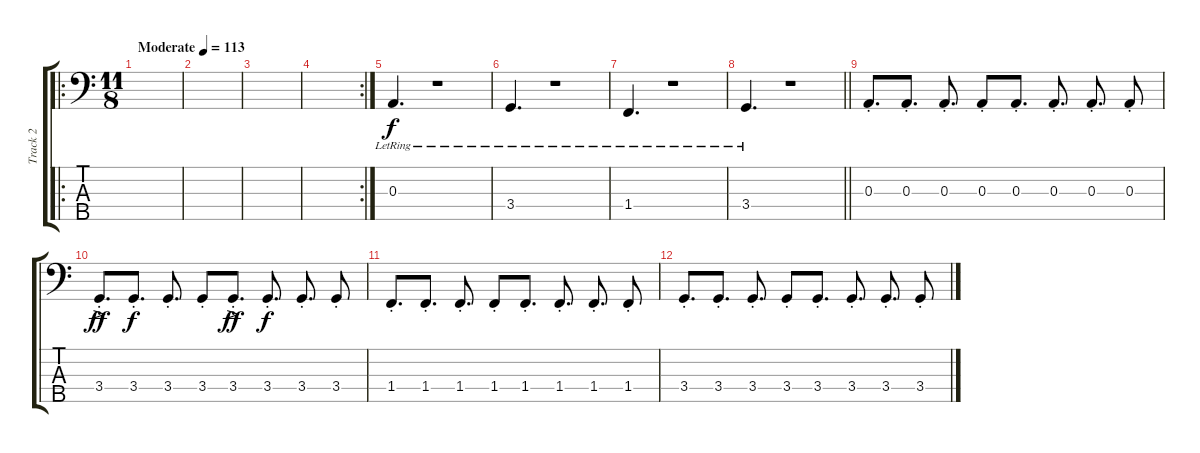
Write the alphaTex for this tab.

\track ("Track 2" "Track 2") {instrument contrabass}
\staff {score tabs}
\tuning (G2 D2 A1 E1 B0) {hide}
\ro
\ts (11 8)
\tempo (113 "Moderate")
\clef f4
\ks c
|
|
|
\rc 2
|
0.3{lr}.4{d} r.1 |
3.4{lr}.4{d} r.1 |
1.4{lr}.4{d} r.1 |
\barLineRight lightlight
3.4{lr}.4{d} r.1 |
\section ("" "")
0.3{st}.8{d} 0.3{st}.8{d} 0.3{st}.8{d} 0.3{st}.8 0.3{st}.8{d} 0.3{st}.8{d} 0.3{st}.8{d} 0.3{st}.8 |
3.4{ac st}.8{d dy ff} 3.4{st}.8{d dy f} 3.4{st}.8{d} 3.4{st}.8 3.4{ac st}.8{d dy ff} 3.4{st}.8{d dy f} 3.4{st}.8{d} 3.4{st}.8 |
1.4{st}.8{d} 1.4{st}.8{d} 1.4{st}.8{d} 1.4{st}.8 1.4{st}.8{d} 1.4{st}.8{d} 1.4{st}.8{d} 1.4{st}.8 |
3.4{st}.8{d} 3.4{st}.8{d} 3.4{st}.8{d} 3.4{st}.8 3.4{st}.8{d} 3.4{st}.8{d} 3.4{st}.8{d} 3.4{st}.8
